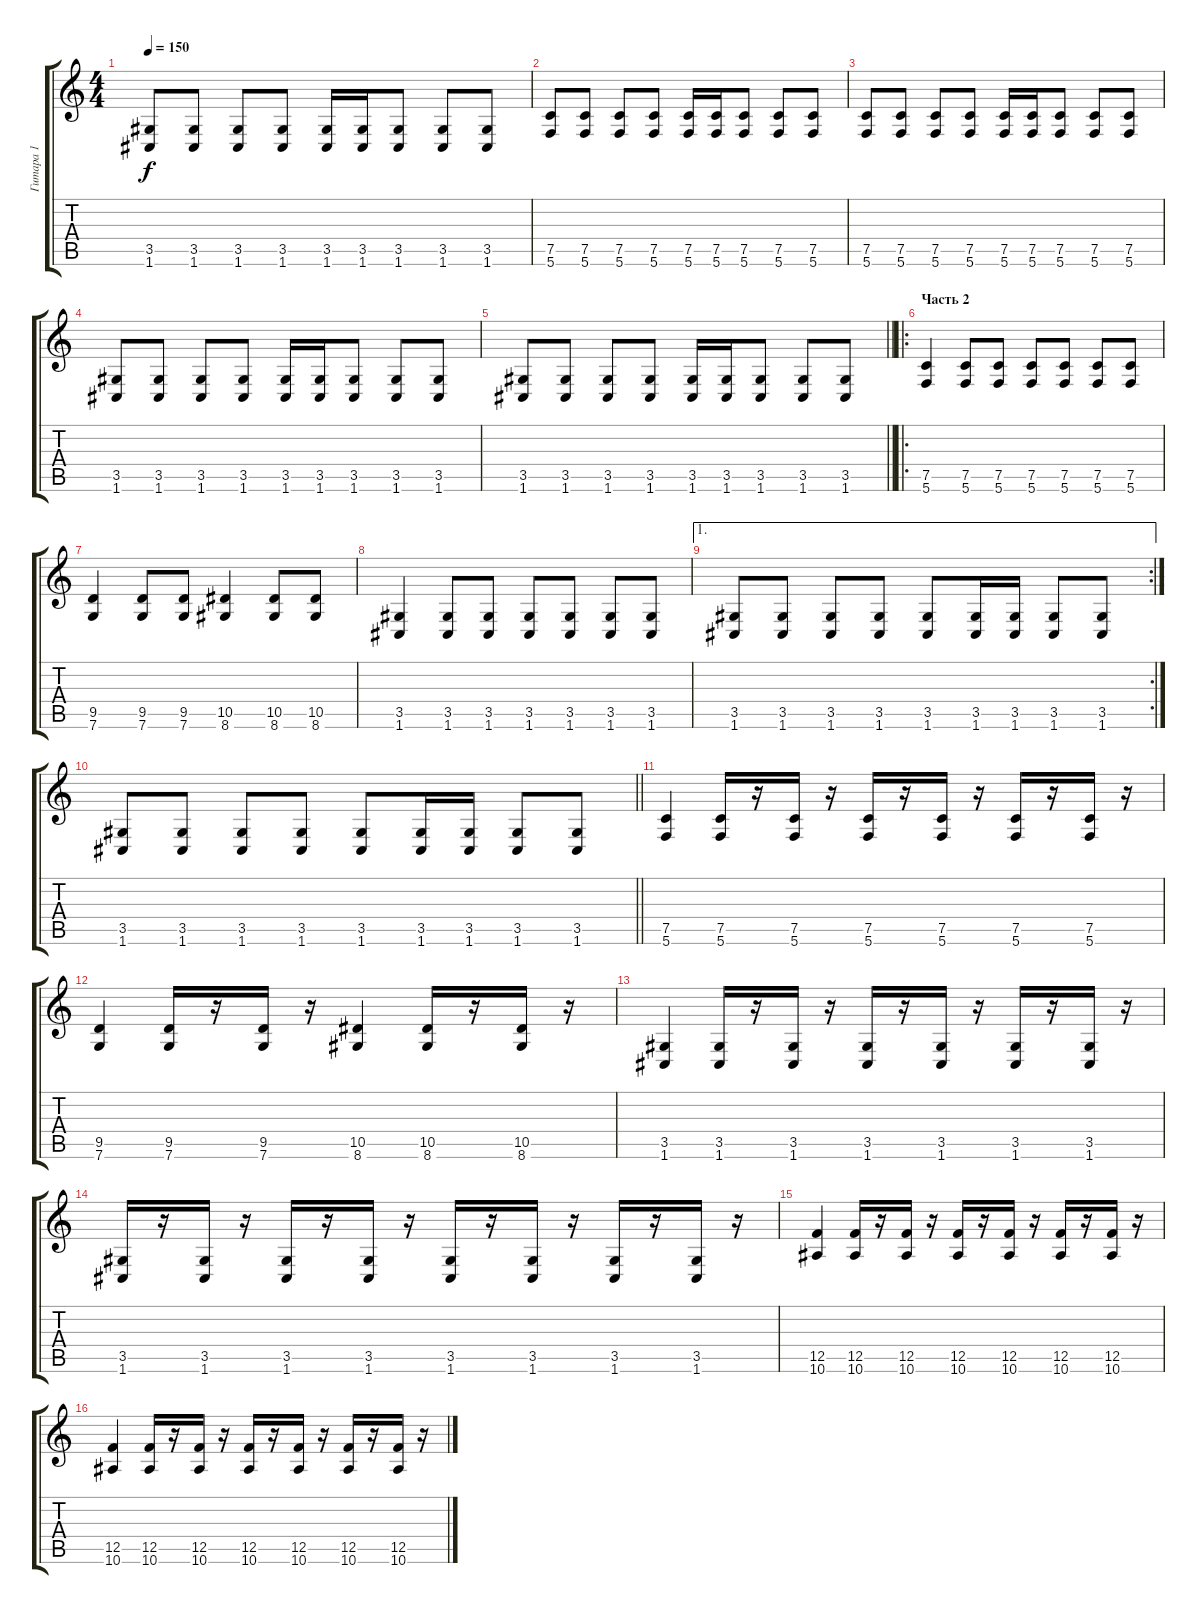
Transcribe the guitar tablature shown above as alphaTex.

\track ("Гитара 1" "Гитара 1") {instrument overdrivenguitar}
\staff {score tabs}
\tuning (C4 G3 Eb3 Bb2 F2 C2) {hide}
\ts (4 4)
\tempo 150
\clef g2
\ks c
(3.5 1.6).8{dy f} (3.5 1.6).8 (3.5 1.6).8 (3.5 1.6).8 (3.5 1.6).16 (3.5 1.6).16 (3.5 1.6).8 (3.5 1.6).8 (3.5 1.6).8 |
(7.5 5.6).8 (7.5 5.6).8 (7.5 5.6).8 (7.5 5.6).8 (7.5 5.6).16 (7.5 5.6).16 (7.5 5.6).8 (7.5 5.6).8 (7.5 5.6).8 |
(7.5 5.6).8 (7.5 5.6).8 (7.5 5.6).8 (7.5 5.6).8 (7.5 5.6).16 (7.5 5.6).16 (7.5 5.6).8 (7.5 5.6).8 (7.5 5.6).8 |
(3.5 1.6).8 (3.5 1.6).8 (3.5 1.6).8 (3.5 1.6).8 (3.5 1.6).16 (3.5 1.6).16 (3.5 1.6).8 (3.5 1.6).8 (3.5 1.6).8 |
\barLineRight lightlight
(3.5 1.6).8 (3.5 1.6).8 (3.5 1.6).8 (3.5 1.6).8 (3.5 1.6).16 (3.5 1.6).16 (3.5 1.6).8 (3.5 1.6).8 (3.5 1.6).8 |
\ro
\section ("" "Часть 2")
(7.5 5.6).4 (7.5 5.6).8 (7.5 5.6).8 (7.5 5.6).8 (7.5 5.6).8 (7.5 5.6).8 (7.5 5.6).8 |
(9.5 7.6).4 (9.5 7.6).8 (9.5 7.6).8 (10.5 8.6).4 (10.5 8.6).8 (10.5 8.6).8 |
(3.5 1.6).4 (3.5 1.6).8 (3.5 1.6).8 (3.5 1.6).8 (3.5 1.6).8 (3.5 1.6).8 (3.5 1.6).8 |
\ae 1
\rc 2
(3.5 1.6).8 (3.5 1.6).8 (3.5 1.6).8 (3.5 1.6).8 (3.5 1.6).8 (3.5 1.6).16 (3.5 1.6).16 (3.5 1.6).8 (3.5 1.6).8 |
\barLineRight lightlight
(3.5 1.6).8 (3.5 1.6).8 (3.5 1.6).8 (3.5 1.6).8 (3.5 1.6).8 (3.5 1.6).16 (3.5 1.6).16 (3.5 1.6).8 (3.5 1.6).8 |
\section ("" "")
(7.5 5.6).4 (7.5 5.6).16 r.16 (7.5 5.6).16 r.16 (7.5 5.6).16 r.16 (7.5 5.6).16 r.16 (7.5 5.6).16 r.16 (7.5 5.6).16 r.16 |
(9.5 7.6).4 (9.5 7.6).16 r.16 (9.5 7.6).16 r.16 (10.5 8.6).4 (10.5 8.6).16 r.16 (10.5 8.6).16 r.16 |
(3.5 1.6).4 (3.5 1.6).16 r.16 (3.5 1.6).16 r.16 (3.5 1.6).16 r.16 (3.5 1.6).16 r.16 (3.5 1.6).16 r.16 (3.5 1.6).16 r.16 |
(3.5 1.6).16 r.16 (3.5 1.6).16 r.16 (3.5 1.6).16 r.16 (3.5 1.6).16 r.16 (3.5 1.6).16 r.16 (3.5 1.6).16 r.16 (3.5 1.6).16 r.16 (3.5 1.6).16 r.16 |
(12.5 10.6).4 (12.5 10.6).16 r.16 (12.5 10.6).16 r.16 (12.5 10.6).16 r.16 (12.5 10.6).16 r.16 (12.5 10.6).16 r.16 (12.5 10.6).16 r.16 |
(12.5 10.6).4 (12.5 10.6).16 r.16 (12.5 10.6).16 r.16 (12.5 10.6).16 r.16 (12.5 10.6).16 r.16 (12.5 10.6).16 r.16 (12.5 10.6).16 r.16
